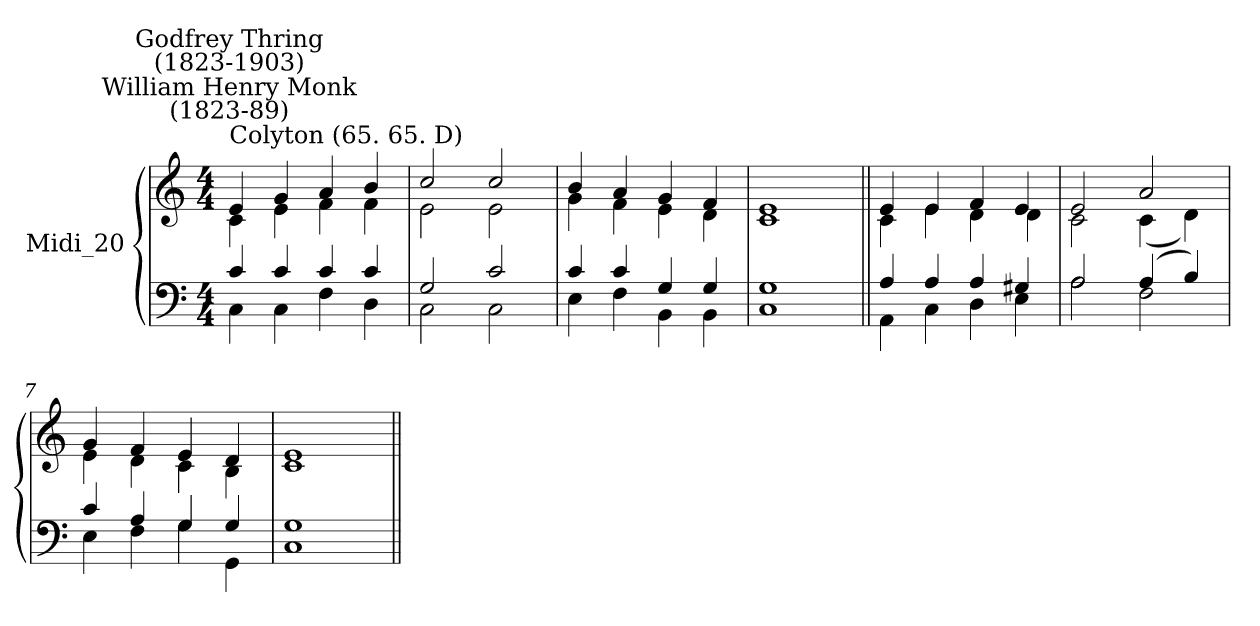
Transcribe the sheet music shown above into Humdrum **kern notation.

**kern	**kern
*part2	*part1
*staff2	*staff1
*I"Midi_20	*I"Midi_20
*clefF4	*clefG2
*k[]	*k[]
*C:	*C:
*M4/4	*M4/4
=1	=1
*^	*^
!	!	!LO:TX:a:t=Colyton (65. 65. D)	!
!	!	!LO:TX:a:cj:t=William Henry Monk\n(1823-89)	!
!	!	!LO:TX:a:cj:t=Godfrey Thring\n(1823-1903)	!
4c/	4C\	4e/	4c\
4c/	4C\	4g/	4e\
4c/	4F\	4a/	4f\
4c/	4D\	4b/	4f\
=2	=2	=2	=2
2G/	2C\	2cc/	2e\
2c/	2C\	2cc/	2e\
=3	=3	=3	=3
4c/	4E\	4b/	4g\
4c/	4F\	4a/	4f\
4G/	4BB\	4g/	4e\
4G/	4BB\	4f/	4d\
=4	=4	=4	=4
1G/	1C\	1e/	1c\
=5||	=5||	=5||	=5||
4A/	4AA\	4e/	4c\
4A/	4C\	4e/	4e\
4A/	4D\	4f/	4d\
4G#X/	4E\	4e/	4d\
=6	=6	=6	=6
2A/	2A\	2e/	2c\
(>4A/	2F\	2a/	(<4c\
4B/)	.	.	4d\)
=7	=7	=7	=7
4c/	4E\	4g/	4e\
4A/	4F\	4f/	4d\
4G/	4G\	4e/	4c\
4G/	4GG\	4d/	4B\
=8	=8	=8	=8
1G/	1C\	1e/	1c\
*v	*v	*	*
*	*v	*v
=||	=||
*-	*-
